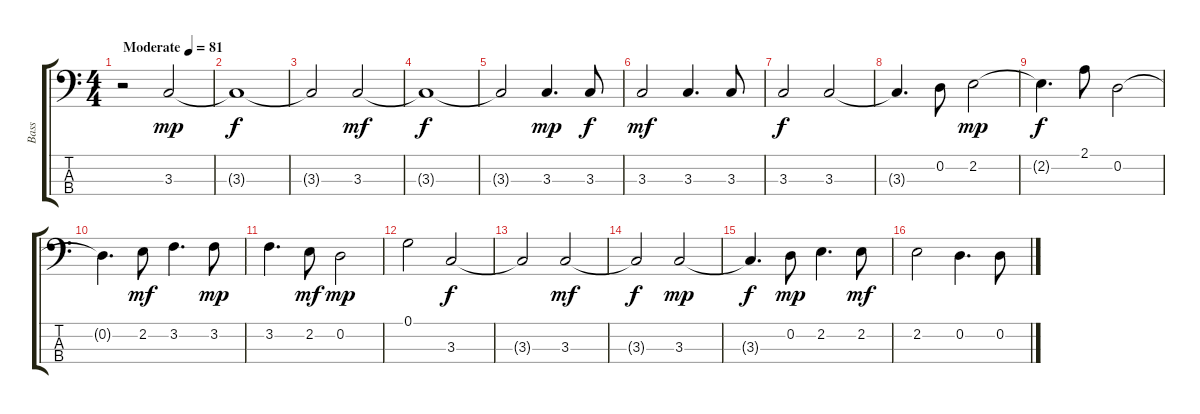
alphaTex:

\track ("Bass" "Bass") {instrument electricbassfinger}
\staff {score tabs}
\tuning (G2 D2 A1 E1) {hide}
\ts (4 4)
\tempo (81 "Moderate")
\clef f4
\ks c
r.2{dy mp instrument electricbassfinger} 3.3.2 |
3.3{t}.1{dy f} |
3.3{t}.2 3.3.2{dy mf} |
3.3{t}.1{dy f} |
3.3{t}.2 3.3.4{d dy mp} 3.3.8{dy f} |
3.3.2{dy mf} 3.3.4{d} 3.3.8 |
3.3.2{dy f} 3.3.2 |
3.3{t}.4{d} 0.2.8 2.2.2{dy mp} |
2.2{t}.4{d dy f} 2.1.8 0.2.2 |
0.2{t}.4{d} 2.2.8{dy mf} 3.2.4{d} 3.2.8{dy mp} |
3.2.4{d} 2.2.8{dy mf} 0.2.2{dy mp} |
0.1.2 3.3.2{dy f} |
3.3{t}.2 3.3.2{dy mf} |
3.3{t}.2{dy f} 3.3.2{dy mp} |
3.3{t}.4{d dy f} 0.2.8{dy mp} 2.2.4{d} 2.2.8{dy mf} |
2.2.2 0.2.4{d} 0.2.8
